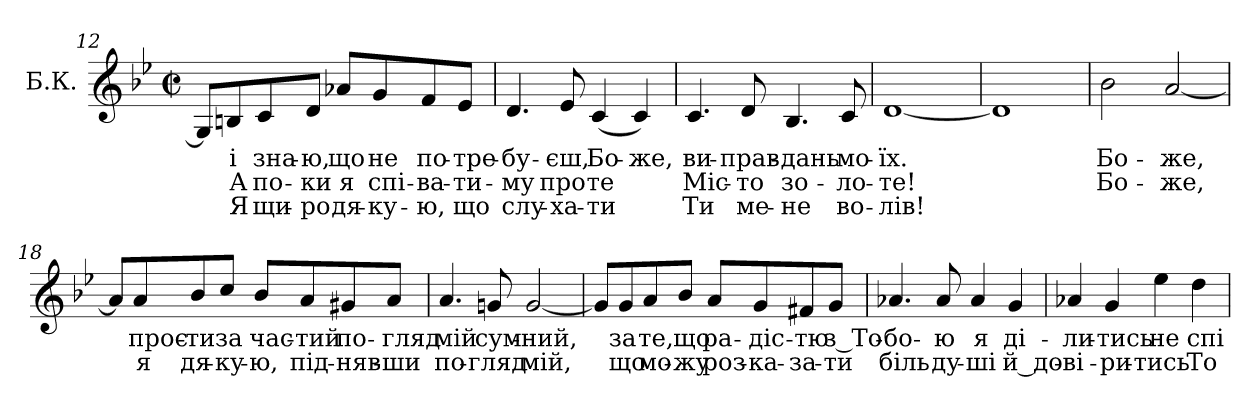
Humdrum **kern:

**kern	**text	**text	**text
*part1	*part1	*part1	*part1
*staff1	*staff1	*staff1	*staff1
*I"Б.К.	*	*	*
*clefG2	*	*	*
*k[b-e-]	*	*	*
*g:	*	*	*
*M2/2	*	*	*
*met(c|)	*	*	*
=12	=12	=12	=12
8Gi/L]	.	.	.
!	!LO:LY:b:color=#000000	!LO:LY:b:color=#000000	!LO:LY:b:color=#000000
8Bni/	і	А	Я
!	!LO:LY:b:color=#000000	!LO:LY:b:color=#000000	!LO:LY:b:color=#000000
8ci/	зна-	по-	щи-
!	!LO:LY:b:color=#000000	!LO:LY:b:color=#000000	!LO:LY:b:color=#000000
8di/J	-ю,	-ки	-ро
!	!LO:LY:b:color=#000000	!LO:LY:b:color=#000000	!LO:LY:b:color=#000000
8a-Xi/L	що	я	дя-
!	!LO:LY:b:color=#000000	!LO:LY:b:color=#000000	!LO:LY:b:color=#000000
8gi/	не	спі-	-ку-
!	!LO:LY:b:color=#000000	!LO:LY:b:color=#000000	!LO:LY:b:color=#000000
8fi/	по-	-ва-	-ю,
!	!LO:LY:b:color=#000000	!LO:LY:b:color=#000000	!LO:LY:b:color=#000000
8e-i/J	-тре-	-ти-	що
=13	=13	=13	=13
!	!LO:LY:b:color=#000000	!LO:LY:b:color=#000000	!LO:LY:b:color=#000000
4.di/	-бу-	-му	слу-
!	!LO:LY:b:color=#000000	!LO:LY:b:color=#000000	!LO:LY:b:color=#000000
8e-i/	-єш,	про	-ха-
!	!LO:LY:b:color=#000000	!LO:LY:b:color=#000000	!LO:LY:b:color=#000000
(4ci/	Бо-	те	-ти
!	!LO:LY:b:color=#000000	!	!
4ci/)	-же,	.	.
=14	=14	=14	=14
!	!LO:LY:b:color=#000000	!LO:LY:b:color=#000000	!LO:LY:b:color=#000000
4.ci/	ви-	Міс-	Ти
!	!LO:LY:b:color=#000000	!LO:LY:b:color=#000000	!LO:LY:b:color=#000000
8di/	-прав-	-то	ме-
!	!LO:LY:b:color=#000000	!LO:LY:b:color=#000000	!LO:LY:b:color=#000000
4.B-i/	-дань	зо-	-не
!	!LO:LY:b:color=#000000	!LO:LY:b:color=#000000	!LO:LY:b:color=#000000
8ci/	мо-	-ло-	во-
=15	=15	=15	=15
!	!LO:LY:b:color=#000000	!LO:LY:b:color=#000000	!LO:LY:b:color=#000000
[<1di	-їх.	-те!	-лів!
=16	=16	=16	=16
1di]	.	.	.
!!LO:LB:g=z
=17	=17	=17	=17
!	!LO:LY:b:color=#000000	!LO:LY:b:color=#000000	!
2b-i\	Бо-	-Бо-	.
!	!LO:LY:b:color=#000000	!LO:LY:b:color=#000000	!
[<2ai/	-же,	же,	.
=18	=18	=18	=18
8ai/L]	.	.	.
!	!LO:LY:b:color=#000000	!LO:LY:b:color=#000000	!
8ai/	прос-	-я	.
!	!LO:LY:b:color=#000000	!LO:LY:b:color=#000000	!
8b-i/	ти	дя-	.
!	!LO:LY:b:color=#000000	!LO:LY:b:color=#000000	!
8cci/J	-за	ку-	.
!	!LO:LY:b:color=#000000	!LO:LY:b:color=#000000	!
8b-i/L	-час-	-ю,	.
!	!LO:LY:b:color=#000000	!LO:LY:b:color=#000000	!
8ai/	тий	під-	.
!	!LO:LY:b:color=#000000	!LO:LY:b:color=#000000	!
8g#Xi/	-по-	-няв-	.
!	!LO:LY:b:color=#000000	!LO:LY:b:color=#000000	!
8ai/J	-гляд	ши	.
=19	=19	=19	=19
!	!LO:LY:b:color=#000000	!LO:LY:b:color=#000000	!
4.ai/	мій	по-	.
!	!LO:LY:b:color=#000000	!LO:LY:b:color=#000000	!
8gni/	-сум-	-гляд	.
!	!LO:LY:b:color=#000000	!LO:LY:b:color=#000000	!
[<2gi/	ний,	мій,	.
=20	=20	=20	=20
8gi/L]	.	.	.
!	!LO:LY:b:color=#000000	!LO:LY:b:color=#000000	!
8gi/	за	що	.
!	!LO:LY:b:color=#000000	!LO:LY:b:color=#000000	!
8ai/	те,	мо-	.
!	!LO:LY:b:color=#000000	!LO:LY:b:color=#000000	!
8b-i/J	-що	жу	.
!	!LO:LY:b:color=#000000	!LO:LY:b:color=#000000	!
8ai/L	ра-	-роз-	.
!	!LO:LY:b:color=#000000	!LO:LY:b:color=#000000	!
8gi/	-діс-	-ка-	.
!	!LO:LY:b:color=#000000	!LO:LY:b:color=#000000	!
8f#Xi/	-тю	за-	.
!	!LO:LY:b:color=#000000	!LO:LY:b:color=#000000	!
8gi/J	-з_То-	-ти	.
!!LO:LB:g=z
=21	=21	=21	=21
!	!LO:LY:b:color=#000000	!LO:LY:b:color=#000000	!
4.a-Xi/	бо-	-біль	.
!	!LO:LY:b:color=#000000	!LO:LY:b:color=#000000	!
8a-i/	ю	ду-	.
!	!LO:LY:b:color=#000000	!LO:LY:b:color=#000000	!
4a-i/	-я	ші	.
!	!LO:LY:b:color=#000000	!LO:LY:b:color=#000000	!
4gi/	ді-	-й_до-	.
=22	=22	=22	=22
!	!LO:LY:b:color=#000000	!LO:LY:b:color=#000000	!
4a-Xi/	-ли-	-ві-	.
!	!LO:LY:b:color=#000000	!LO:LY:b:color=#000000	!
4gi/	-тись	ри-	.
!	!LO:LY:b:color=#000000	!LO:LY:b:color=#000000	!
4ee-i\	-не	тись	.
!	!LO:LY:b:color=#000000	!LO:LY:b:color=#000000	!
4ddi\	спі-	-То-	.
=	=	=	=
*-	*-	*-	*-
